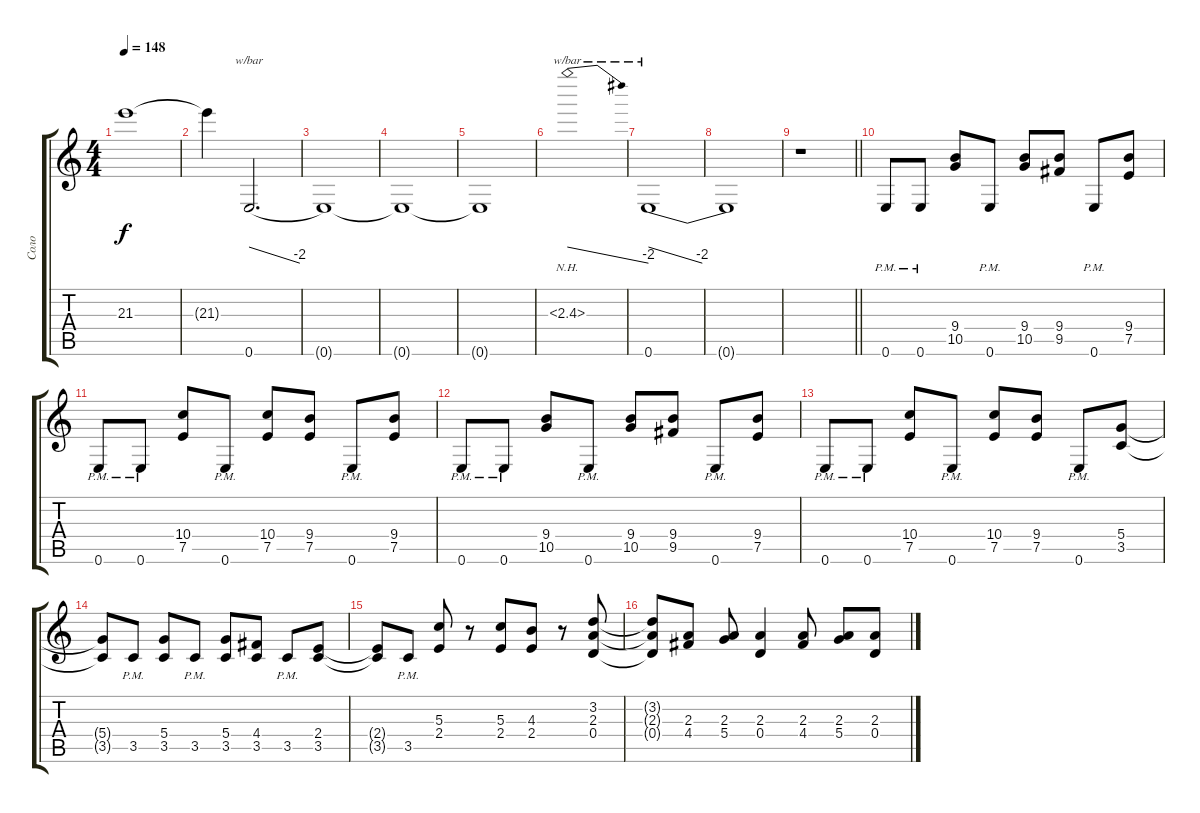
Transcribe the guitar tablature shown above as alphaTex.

\track ("Соло" "Соло") {instrument distortionguitar}
\staff {score tabs}
\tuning (E4 B3 G3 D3 A2 E2) {hide}
\ts (4 4)
\tempo 148
\clef g2
\ks c
21.3{t}.1{dy f} |
21.3{t}.4 0.6.2{d tbe (dive default 0 0 60 -8)} |
0.6{t}.1 |
0.6{t}.1 |
0.6{t}.1 |
2.3{nh}.1{tbe (dive default 0 0 60 -8)} |
0.6.1{tbe (dive default 0 0 60 -8)} |
0.6{t}.1 |
\barLineRight lightlight
r.1 |
0.6{pm}.8 0.6{pm}.8 (9.4 10.5).8 0.6{pm}.8 (9.4 10.5).8 (9.4 9.5).8 0.6{pm}.8 (9.4 7.5).8 |
0.6{pm}.8 0.6{pm}.8 (10.4 7.5).8 0.6{pm}.8 (10.4 7.5).8 (9.4 7.5).8 0.6{pm}.8 (9.4 7.5).8 |
0.6{pm}.8 0.6{pm}.8 (9.4 10.5).8 0.6{pm}.8 (9.4 10.5).8 (9.4 9.5).8 0.6{pm}.8 (9.4 7.5).8 |
0.6{pm}.8 0.6{pm}.8 (10.4 7.5).8 0.6{pm}.8 (10.4 7.5).8 (9.4 7.5).8 0.6{pm}.8 (5.4 3.5).8 |
(5.4{t} 3.5{t}).8 3.5{pm}.8 (5.4 3.5).8 3.5{pm}.8 (5.4 3.5).8 (4.4 3.5).8 3.5{pm}.8 (2.4 3.5).8 |
(2.4{t} 3.5{t}).8 3.5{pm}.8 (5.3 2.4).8 r.8 (5.3 2.4).8 (4.3 2.4).8 r.8 (3.2 2.3 0.4).8 |
(3.2{t} 2.3{t} 0.4{t}).8 (2.3 4.4).8 (2.3 5.4).8 (2.3 0.4).4 (2.3 4.4).8 (2.3 5.4).8 (2.3 0.4).8
